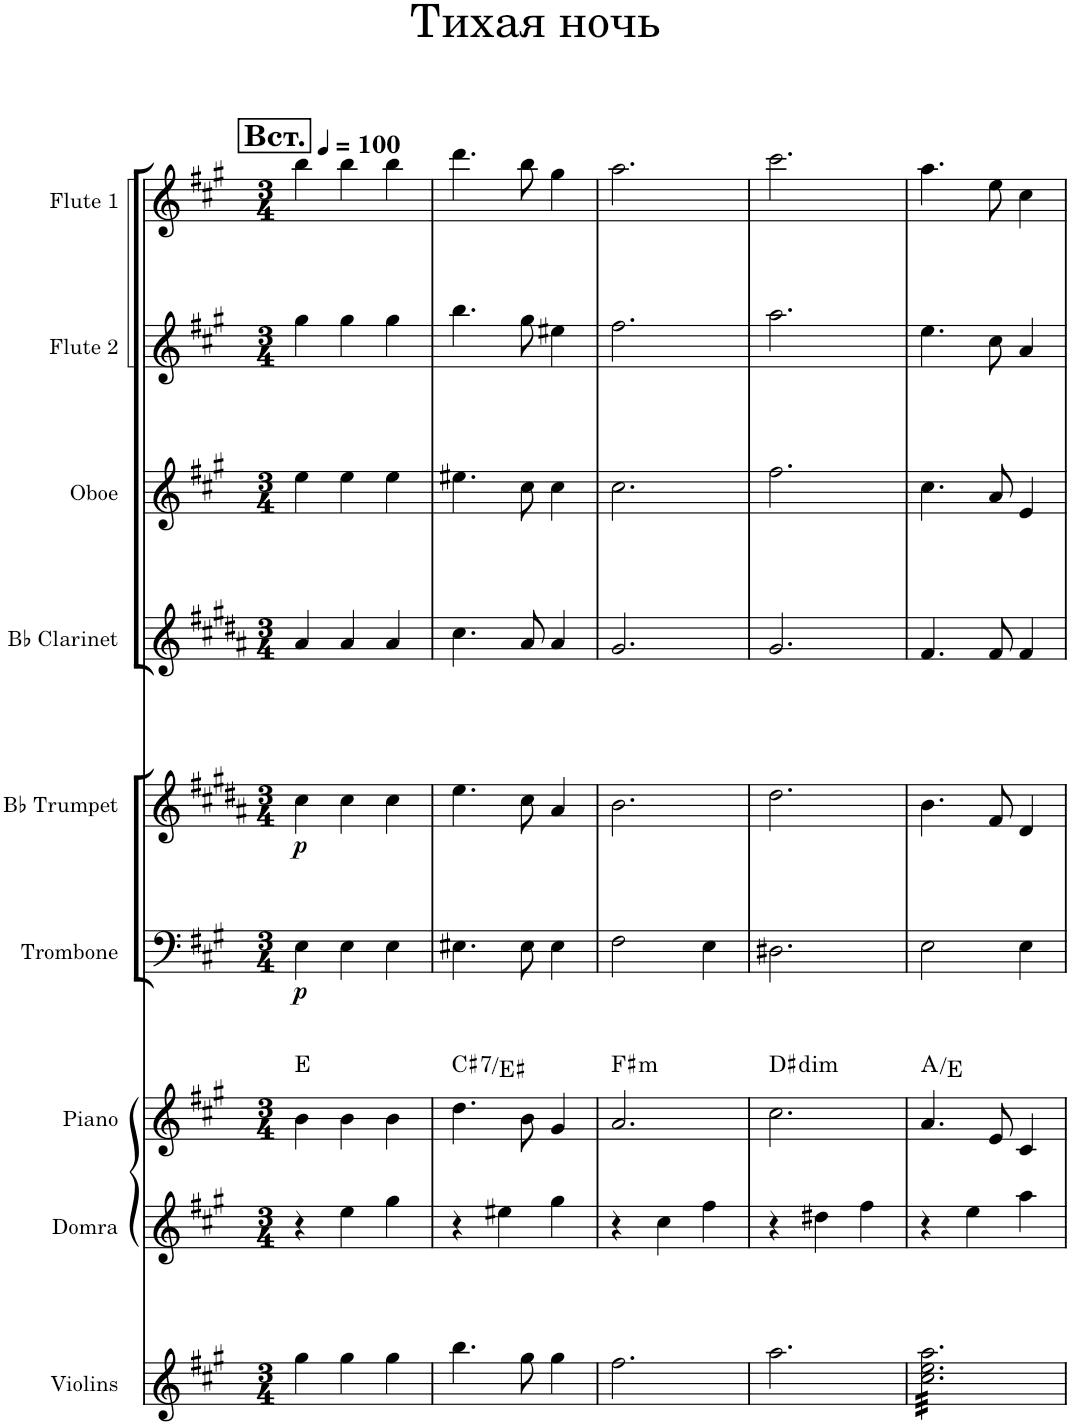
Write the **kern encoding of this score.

**kern	**kern	**kern	**harte	**kern	**dynam	**kern	**dynam	**kern	**kern	**kern	**kern
*part9	*part8	*part7	*part7	*part6	*part6	*part5	*part5	*part4	*part3	*part2	*part1
*staff9	*staff8	*staff7	*	*staff6	*staff6	*staff5	*staff5	*staff4	*staff3	*staff2	*staff1
*I"Violins	*I"Domra	*I"Piano	*	*I"Trombone	*	*I"Bb Trumpet	*	*I"Bb Clarinet	*I"Oboe	*I"Flute 2	*I"Flute 1
*I'Vlns.	*I'Dom.	*I'Pno.	*	*I'Tbn.	*	*I'Bb Tpt.	*	*I'Bb Cl.	*I'Ob.	*I'Fl. 2	*I'Fl. 1
*clefG2	*clefG2	*clefG2	*	*clefF4	*	*clefG2	*	*clefG2	*clefG2	*clefG2	*clefG2
*	*	*	*	*	*	*Trd1c2	*	*Trd1c2	*	*	*
*k[f#c#g#]	*k[f#c#g#]	*k[f#c#g#]	*	*k[f#c#g#]	*	*k[f#c#g#d#a#]	*	*k[f#c#g#d#a#]	*k[f#c#g#]	*k[f#c#g#]	*k[f#c#g#]
*M3/4	*M3/4	*M3/4	*	*M3/4	*	*M3/4	*	*M3/4	*M3/4	*M3/4	*M3/4
*MM100	*MM100	*MM100	*	*MM100	*	*MM100	*	*MM100	*MM100	*MM100	*MM100
!!LO:REH:place=s1:a:B:cj:fs=14:t=Вст.
=1	=1	=1	=1	=1	=1	=1	=1	=1	=1	=1	=1
!	!	!	!	!	!LO:DY:b	!	!LO:DY:b	!	!	!	!
4gg#\	4r	4b\	E:maj	4E\	p	4cc#\	p	4a#/	4ee\	4gg#\	4bb\
4gg#\	4ee\	4b\	.	4E\	.	4cc#\	.	4a#/	4ee\	4gg#\	4bb\
4gg#\	4gg#\	4b\	.	4E\	.	4cc#\	.	4a#/	4ee\	4gg#\	4bb\
=2	=2	=2	=2	=2	=2	=2	=2	=2	=2	=2	=2
!	!	!	!LO:H:kt=7	!	!	!	!	!	!	!	!
4.bb\	4r	4.dd\	C#:7/3	4.E#X\	.	4.ee\	.	4.cc#\	4.ee#X\	4.bb\	4.ddd\
.	4ee#X\	.	.	.	.	.	.	.	.	.	.
8gg#\	.	8b\	.	8E#\	.	8cc#\	.	8a#/	8cc#\	8gg#\	8bb\
4gg#\	4gg#\	4g#/	.	4E#\	.	4a#/	.	4a#/	4cc#\	4ee#X\	4gg#\
=3	=3	=3	=3	=3	=3	=3	=3	=3	=3	=3	=3
!	!	!	!LO:H:kt=m	!	!	!	!	!	!	!	!
2.ff#\	4r	2.a/	F#:min	2F#\	.	2.b\	.	2.g#/	2.cc#\	2.ff#\	2.aa\
.	4cc#\	.	.	.	.	.	.	.	.	.	.
.	4ff#\	.	.	4E\	.	.	.	.	.	.	.
=4	=4	=4	=4	=4	=4	=4	=4	=4	=4	=4	=4
!	!	!	!LO:H:kt=dim	!	!	!	!	!	!	!	!
2.aa\	4r	2.cc#\	D#:dim	2.D#X\	.	2.dd#\	.	2.g#/	2.ff#\	2.aa\	2.ccc#\
.	4dd#X\	.	.	.	.	.	.	.	.	.	.
.	4ff#\	.	.	.	.	.	.	.	.	.	.
=5	=5	=5	=5	=5	=5	=5	=5	=5	=5	=5	=5
*tremolo	*	*	*	*	*	*	*	*	*	*	*
32cc#\ 32ee\ 32aa\LLL	4r	4.a/	A:maj/5	2E\	.	4.b\	.	4.f#/	4.cc#\	4.ee\	4.aa\
32cc#\ 32ee\ 32aa\	.	.	.	.	.	.	.	.	.	.	.
32cc#\ 32ee\ 32aa\	.	.	.	.	.	.	.	.	.	.	.
32cc#\ 32ee\ 32aa\	.	.	.	.	.	.	.	.	.	.	.
32cc#\ 32ee\ 32aa\	.	.	.	.	.	.	.	.	.	.	.
32cc#\ 32ee\ 32aa\	.	.	.	.	.	.	.	.	.	.	.
32cc#\ 32ee\ 32aa\	.	.	.	.	.	.	.	.	.	.	.
32cc#\ 32ee\ 32aa\	.	.	.	.	.	.	.	.	.	.	.
32cc#\ 32ee\ 32aa\	4ee\	.	.	.	.	.	.	.	.	.	.
32cc#\ 32ee\ 32aa\	.	.	.	.	.	.	.	.	.	.	.
32cc#\ 32ee\ 32aa\	.	.	.	.	.	.	.	.	.	.	.
32cc#\ 32ee\ 32aa\	.	.	.	.	.	.	.	.	.	.	.
32cc#\ 32ee\ 32aa\	.	8e/	.	.	.	8f#/	.	8f#/	8a/	8cc#\	8ee\
32cc#\ 32ee\ 32aa\	.	.	.	.	.	.	.	.	.	.	.
32cc#\ 32ee\ 32aa\	.	.	.	.	.	.	.	.	.	.	.
32cc#\ 32ee\ 32aa\	.	.	.	.	.	.	.	.	.	.	.
32cc#\ 32ee\ 32aa\	4aa\	4c#/	.	4E\	.	4d#/	.	4f#/	4e/	4a/	4cc#\
32cc#\ 32ee\ 32aa\	.	.	.	.	.	.	.	.	.	.	.
32cc#\ 32ee\ 32aa\	.	.	.	.	.	.	.	.	.	.	.
32cc#\ 32ee\ 32aa\	.	.	.	.	.	.	.	.	.	.	.
32cc#\ 32ee\ 32aa\	.	.	.	.	.	.	.	.	.	.	.
32cc#\ 32ee\ 32aa\	.	.	.	.	.	.	.	.	.	.	.
32cc#\ 32ee\ 32aa\	.	.	.	.	.	.	.	.	.	.	.
32cc#\ 32ee\ 32aa\JJJ	.	.	.	.	.	.	.	.	.	.	.
*Xtremolo	*	*	*	*	*	*	*	*	*	*	*
=	=	=	=	=	=	=	=	=	=	=	=
*-	*-	*-	*-	*-	*-	*-	*-	*-	*-	*-	*-
